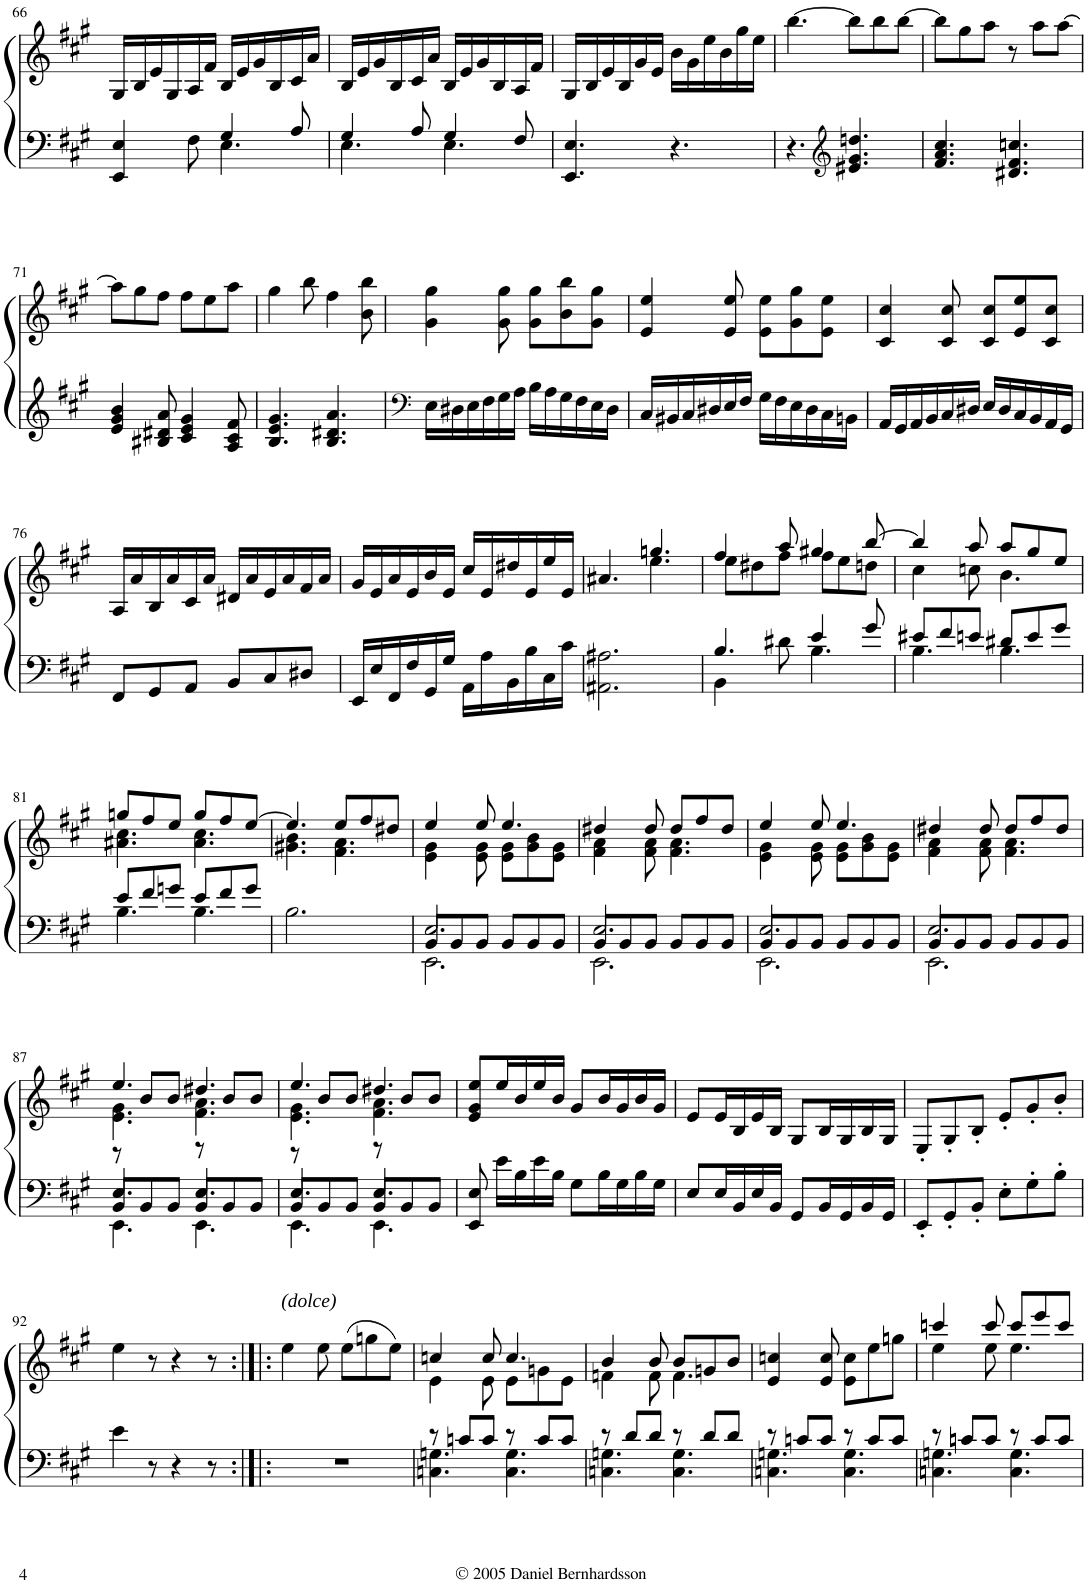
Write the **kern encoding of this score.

**kern	**kern
*part1	*part1
*staff2	*staff1
*I"Piano	*
*I'Pno.	*
!!LO:PB:g=z
*clefF4	*clefG2
*k[f#c#g#]	*k[f#c#g#]
*A:	*A:
*M6/8	*M6/8
=66	=66
*^	*
4EE/ 4E/	4.ryy	16G#/LL
.	.	16B/
.	.	16e/
.	.	16G#/
8F#\	.	16A/
.	.	16f#/JJ
4G#/	4.E\	16B/LL
.	.	16e/
.	.	16g#/
.	.	16B/
8A/	.	16c#/
.	.	16a/JJ
=67	=67	=67
4G#/	4.E\	16B/LL
.	.	16e/
.	.	16g#/
.	.	16B/
8A/	.	16c#/
.	.	16a/JJ
4G#/	4.E\	16B/LL
.	.	16e/
.	.	16g#/
.	.	16B/
8F#/	.	16A/
.	.	16f#/JJ
*v	*v	*
=68	=68
4.EE/ 4.E/	16G#/LL
.	16B/
.	16e/
.	16B/
.	16g#/
.	16e/JJ
4.r	16b\LL
.	16g#\
.	16ee\
.	16b\
.	16gg#\
.	16ee\JJ
=69	=69
4.r	[4.bb\
*clefG2	*
4.e#X/ 4.g#/ 4.ddn/	8bb\L]
.	8bb\
.	[8bb\J
=70	=70
4.f#/ 4.a/ 4.cc#/	8bb\L]
.	8gg#\
.	8aa\J
4.d#X/ 4.f#/ 4.ccn/	8r
.	8aa\L
.	[8aa\J
!!LO:LB:g=z
=71	=71
4e/ 4g#/ 4b/	8aa\L]
.	8gg#\
8B#X/ 8d#X/ 8a/	8ff#\J
4c#/ 4e/ 4g#/	8ff#\L
.	8ee\
8A/ 8c#/ 8f#/	8aa\J
=72	=72
4.B/ 4.e/ 4.g#/	4gg#\
.	8bb\
4.B/ 4.d#X/ 4.a/	4ff#\
.	8b\ 8bb\
=73	=73
*clefF4	*
16E\LL	4g#\ 4gg#\
16D#X\	.
16E\	.
16F#\	.
16G#\	8g#\ 8gg#\
16A\JJ	.
16B\LL	8g#\ 8gg#\L
16A\	.
16G#\	8b\ 8bb\
16F#\	.
16E\	8g#\ 8gg#\J
16D#\JJ	.
=74	=74
16C#/LL	4e/ 4ee/
16BB#X/	.
16C#/	.
16D#X/	.
16E/	8e/ 8ee/
16F#/JJ	.
16G#\LL	8e\ 8ee\L
16F#\	.
16E\	8g#\ 8gg#\
16D#\	.
16C#\	8e\ 8ee\J
16BBn\JJ	.
=75	=75
16AA/LL	4c#/ 4cc#/
16GG#/	.
16AA/	.
16BB/	.
16C#/	8c#/ 8cc#/
16D#X/JJ	.
16E/LL	8c#/ 8cc#/L
16D#/	.
16C#/	8e/ 8ee/
16BB/	.
16AA/	8c#/ 8cc#/J
16GG#/JJ	.
!!LO:LB:g=z
=76	=76
8FF#/L	16A/LL
.	16a/
8GG#/	16B/
.	16a/
8AA/J	16c#/
.	16a/JJ
8BB/L	16d#X/LL
.	16a/
8C#/	16e/
.	16a/
8D#X/J	16f#/
.	16a/JJ
=77	=77
16EE/LL	16g#/LL
16E/	16e/
16FF#/	16a/
16F#/	16e/
16GG#/	16b/
16G#/JJ	16e/JJ
16AA\LL	16cc#/LL
16A\	16e/
16BB\	16dd#X/
16B\	16e/
16C#\	16ee/
16c#\JJ	16e/JJ
=78	=78
*	*^
2.AA#X\ 2.A#X\	4.a#X/	4.ryy
.	4.ggn/	4.ee\
=79	=79	=79
*^	*	*
4.B/	4BB\	4ff#/	8ee\L
.	.	.	8dd#X\
.	8d#X\	8aa/	8ff#\J
4e/	4.B\	4gg#X/	8ff#\L
.	.	.	8ee\
8g#/	.	[8bb/	8ddn\J
=80	=80	=80	=80
8e#X/L	4.B\	4bb/]	4cc#\
8f#/	.	.	.
8en/J	.	8aa/	8ccn\
8d#X/L	4.B\	8aa/L	4.b\
8e/	.	8gg#/	.
8g#/J	.	8ee/J	.
!!LO:LB:g=z	!!
=81	=81	=81	=81
8e/L	4.B\	8ggn/L	4.a#X\ 4.cc#\
8f#/	.	8ff#/	.
8gn/J	.	8ee/J	.
8e/L	4.B\	8gg/L	4.a#\ 4.cc#\
8f#/	.	8ff#/	.
8g/J	.	[8ee/J	.
*v	*v	*	*
=82	=82	=82
2.B\	4.ee/]	4.g#X\ 4.b\
.	8ee/L	4.f#\ 4.a\
.	8ff#/	.
.	8dd#X/J	.
=83	=83	=83
*^	*	*
*	*^	*	*
2.E/	2.EE\	8BB/L	4ee/	4e\ 4g#\
.	.	8BB/	.	.
.	.	8BB/J	8ee/	8e\ 8g#\
.	.	8BB/L	4.ee/	8e\ 8g#\L
.	.	8BB/	.	8g#\ 8b\
.	.	8BB/J	.	8e\ 8g#\J
=84	=84	=84	=84	=84
2.E/	2.EE\	8BB/L	4dd#X/	4f#\ 4a\
.	.	8BB/	.	.
.	.	8BB/J	8dd#/	8f#\ 8a\
.	.	8BB/L	8dd#/L	4.f#\ 4.a\
.	.	8BB/	8ff#/	.
.	.	8BB/J	8dd#/J	.
=85	=85	=85	=85	=85
2.E/	2.EE\	8BB/L	4ee/	4e\ 4g#\
.	.	8BB/	.	.
.	.	8BB/J	8ee/	8e\ 8g#\
.	.	8BB/L	4.ee/	8e\ 8g#\L
.	.	8BB/	.	8g#\ 8b\
.	.	8BB/J	.	8e\ 8g#\J
=86	=86	=86	=86	=86
2.E/	2.EE\	8BB/L	4dd#X/	4f#\ 4a\
.	.	8BB/	.	.
.	.	8BB/J	8dd#/	8f#\ 8a\
.	.	8BB/L	8dd#/L	4.f#\ 4.a\
.	.	8BB/	8ff#/	.
.	.	8BB/J	8dd#/J	.
!!LO:LB:g=z
=87	=87	=87	=87	=87
*	*	*	*	*^
4.E/	4.EE\	8BB/L	4.ee/	4.e\ 4.g#\	8r
.	.	8BB/	.	.	8b/L
.	.	8BB/J	.	.	8b/J
4.E/	4.EE\	8BB/L	4.dd#X/	4.f#\ 4.a\	8r
.	.	8BB/	.	.	8b/L
.	.	8BB/J	.	.	8b/J
=88	=88	=88	=88	=88	=88
4.E/	4.EE\	8BB/L	4.ee/	4.e\ 4.g#\	8r
.	.	8BB/	.	.	8b/L
.	.	8BB/J	.	.	8b/J
4.E/	4.EE\	8BB/L	4.dd#X/	4.f#\ 4.a\	8r
.	.	8BB/	.	.	8b/L
.	.	8BB/J	.	.	8b/J
*v	*v	*v	*	*	*
*	*v	*v	*v
=89	=89
8EE/ 8E/	8e/ 8g#/ 8ee/L
16e\LL	16ee/L
16B\	16b/
16e\	16ee/
16B\JJ	16b/JJ
8G#\L	8g#/L
16B\L	16b/L
16G#\	16g#/
16B\	16b/
16G#\JJ	16g#/JJ
=90	=90
8E/L	8e/L
16E/L	16e/L
16BB/	16B/
16E/	16e/
16BB/JJ	16B/JJ
8GG#/L	8G#/L
16BB/L	16B/L
16GG#/	16G#/
16BB/	16B/
16GG#/JJ	16G#/JJ
=91	=91
8EE'/L	8E'/L
8GG#'/	8G#'/
8BB'/J	8B'/J
8E'\L	8e'/L
8G#'\	8g#'/
8B'\J	8b'/J
!!LO:LB:g=z
=92	=92
4e\	4ee\
8r	8r
4r	4r
8r	8r
=93:|!|:	=93:|!|:
!	!LO:TX:a:i:t=(dolce)
2.r	4ee\
.	8ee\
.	(8ee\L
.	8ggn\
.	8ee\J)
=94	=94
*^	*^
8r	4.Cn\ 4.Gn\	4ccn/	4e\
8cn/L	.	.	.
8c/J	.	8cc/	8e\
8r	4.C\ 4.G\	4.cc/	8e\L
8c/L	.	.	8gn\
8c/J	.	.	8e\J
=95	=95	=95	=95
8r	4.Cn\ 4.Gn\	4b/	4fn\
8d/L	.	.	.
8d/J	.	8b/	8f\
8r	4.C\ 4.G\	8b/L	4.f\
8d/L	.	8gn/	.
8d/J	.	8b/J	.
*	*	*v	*v
=96	=96	=96
8r	4.Cn\ 4.Gn\	4e/ 4ccn/
8cn/L	.	.
8c/J	.	8e/ 8cc/
8r	4.C\ 4.G\	8e\ 8cc\L
8c/L	.	8ee\
8c/J	.	8ggn\J
=97	=97	=97
*	*	*^
8r	4.Cn\ 4.Gn\	4cccn/	4ee\
8cn/L	.	.	.
8c/J	.	8ccc/	8ee\
8r	4.C\ 4.G\	8ccc/L	4.ee\
8c/L	.	8eee/	.
8c/J	.	8ccc/J	.
*v	*v	*	*
*	*v	*v
=	=
*-	*-
